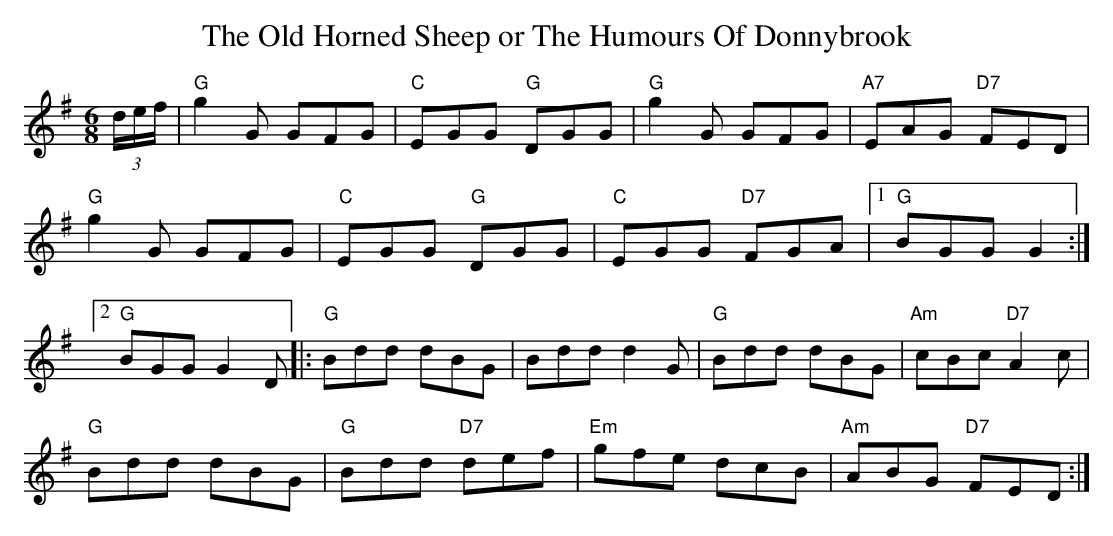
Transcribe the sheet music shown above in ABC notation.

X:1
T:The Old Horned Sheep or The Humours Of Donnybrook
M:6/8
K:G
(3d/2e/2f/2|"G"g2G GFG|"C"EGG "G"DGG|"G"g2G GFG|"A7"EAG "D7"FED|
"G"g2G GFG|"C"EGG "G"DGG|"C"EGG "D7"FGA| [1"G"BGG G2:|
[2"G"BGG G2D|:"G"Bdd dBG|Bdd d2G|"G"Bdd dBG|"Am"cBc "D7"A2c|
"G"Bdd dBG|"G"Bdd "D7"def|"Em"gfe dcB|"Am"ABG "D7"FED:|
